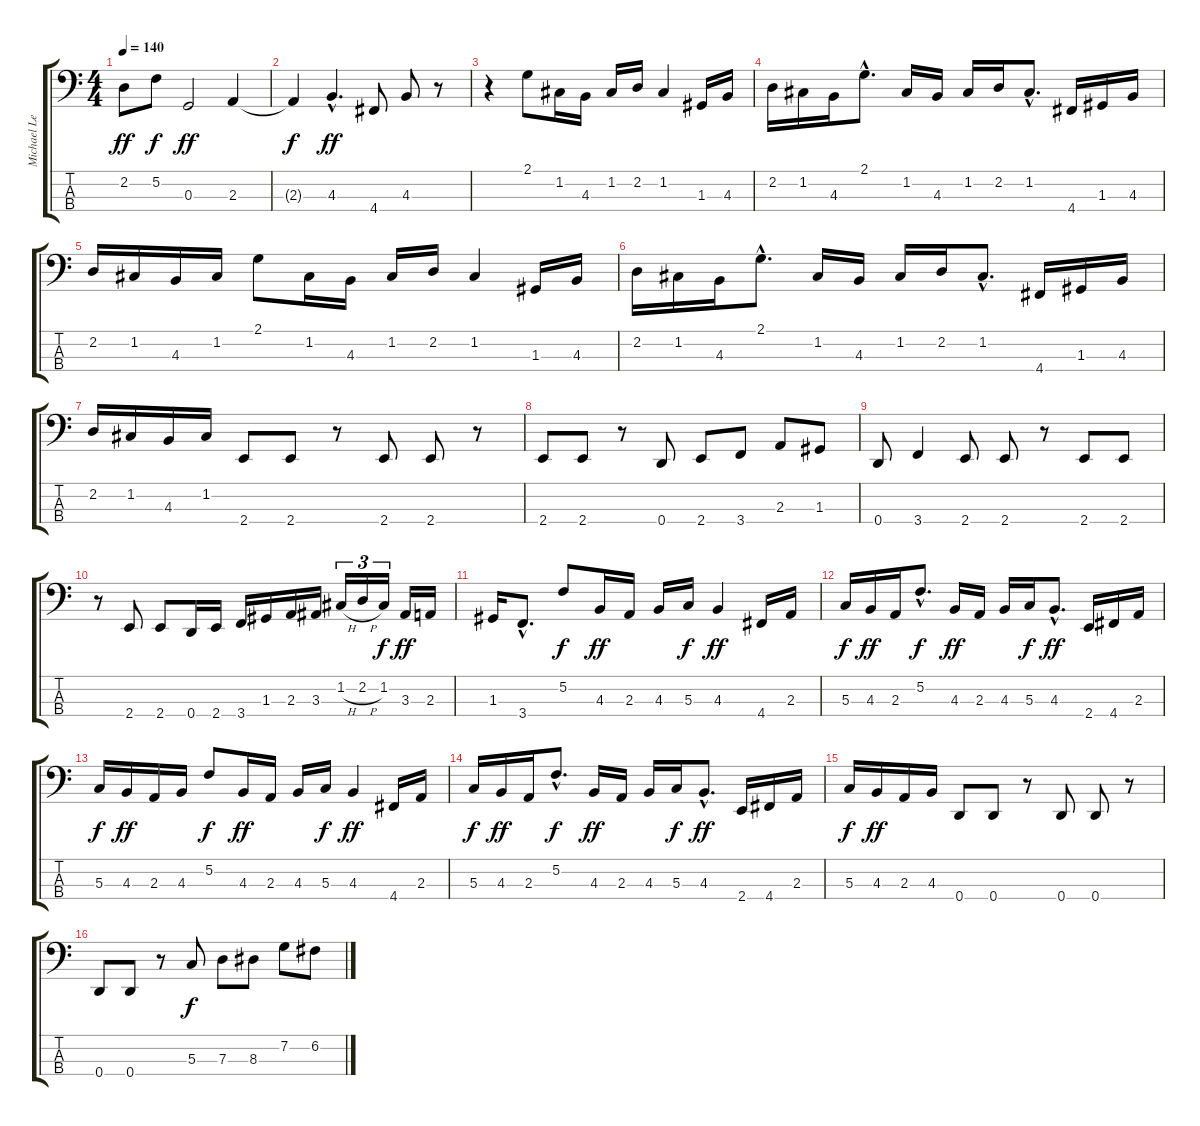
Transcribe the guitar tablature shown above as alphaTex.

\track ("Michael LePond" "Michael Le") {instrument electricbassfinger}
\staff {score tabs}
\tuning (F2 C2 G1 D1) {hide}
\ts (4 4)
\tempo 140
\clef f4
\ks c
2.2.8{dy ff} 5.2.8{dy f} 0.3.2{dy ff} 2.3.4 |
2.3{t}.4{dy f} 4.3{hac}.4{d dy ff} 4.4.8 4.3.8 r.8 |
r.4 2.1.8 1.2.16 4.3.16 1.2.16 2.2.16 1.2.4 1.3.16 4.3.16 |
2.2.16 1.2.16 4.3.16 2.1{hac}.8{d} 1.2.16 4.3.16 1.2.16 2.2.16 1.2{hac}.8{d} 4.4.16 1.3.16 4.3.16 |
2.2.16 1.2.16 4.3.16 1.2.16 2.1.8 1.2.16 4.3.16 1.2.16 2.2.16 1.2.4 1.3.16 4.3.16 |
2.2.16 1.2.16 4.3.16 2.1{hac}.8{d} 1.2.16 4.3.16 1.2.16 2.2.16 1.2{hac}.8{d} 4.4.16 1.3.16 4.3.16 |
2.2.16 1.2.16 4.3.16 1.2.16 2.4.8 2.4.8 r.8 2.4.8 2.4.8 r.8 |
2.4.8 2.4.8 r.8 0.4.8 2.4.8 3.4.8 2.3.8 1.3.8 |
0.4.8 3.4.4 2.4.8 2.4.8 r.8 2.4.8 2.4.8 |
r.8 2.4.8 2.4.8 0.4.16 2.4.16 3.4.16 1.3.16 2.3.16 3.3.16 1.2{h}.16{tu (3 2)} 2.2{h}.16{tu (3 2)} 1.2.16{tu (3 2) dy f} 3.3.16{dy ff} 2.3.16 |
1.3.16 3.4{hac}.8{d} 5.2.8{dy f} 4.3.16{dy ff} 2.3.16 4.3.16 5.3.16{dy f} 4.3.4{dy ff} 4.4.16 2.3.16 |
5.3.16{dy f} 4.3.16{dy ff} 2.3.16 5.2{hac}.8{d dy f} 4.3.16{dy ff} 2.3.16 4.3.16 5.3.16{dy f} 4.3{hac}.8{d dy ff} 2.4.16 4.4.16 2.3.16 |
5.3.16{dy f} 4.3.16{dy ff} 2.3.16 4.3.16 5.2.8{dy f} 4.3.16{dy ff} 2.3.16 4.3.16 5.3.16{dy f} 4.3.4{dy ff} 4.4.16 2.3.16 |
5.3.16{dy f} 4.3.16{dy ff} 2.3.16 5.2{hac}.8{d dy f} 4.3.16{dy ff} 2.3.16 4.3.16 5.3.16{dy f} 4.3{hac}.8{d dy ff} 2.4.16 4.4.16 2.3.16 |
5.3.16{dy f} 4.3.16{dy ff} 2.3.16 4.3.16 0.4.8 0.4.8 r.8 0.4.8 0.4.8 r.8 |
0.4.8 0.4.8 r.8 5.3.8{dy f} 7.3.8 8.3.8 7.2.8 6.2.8
